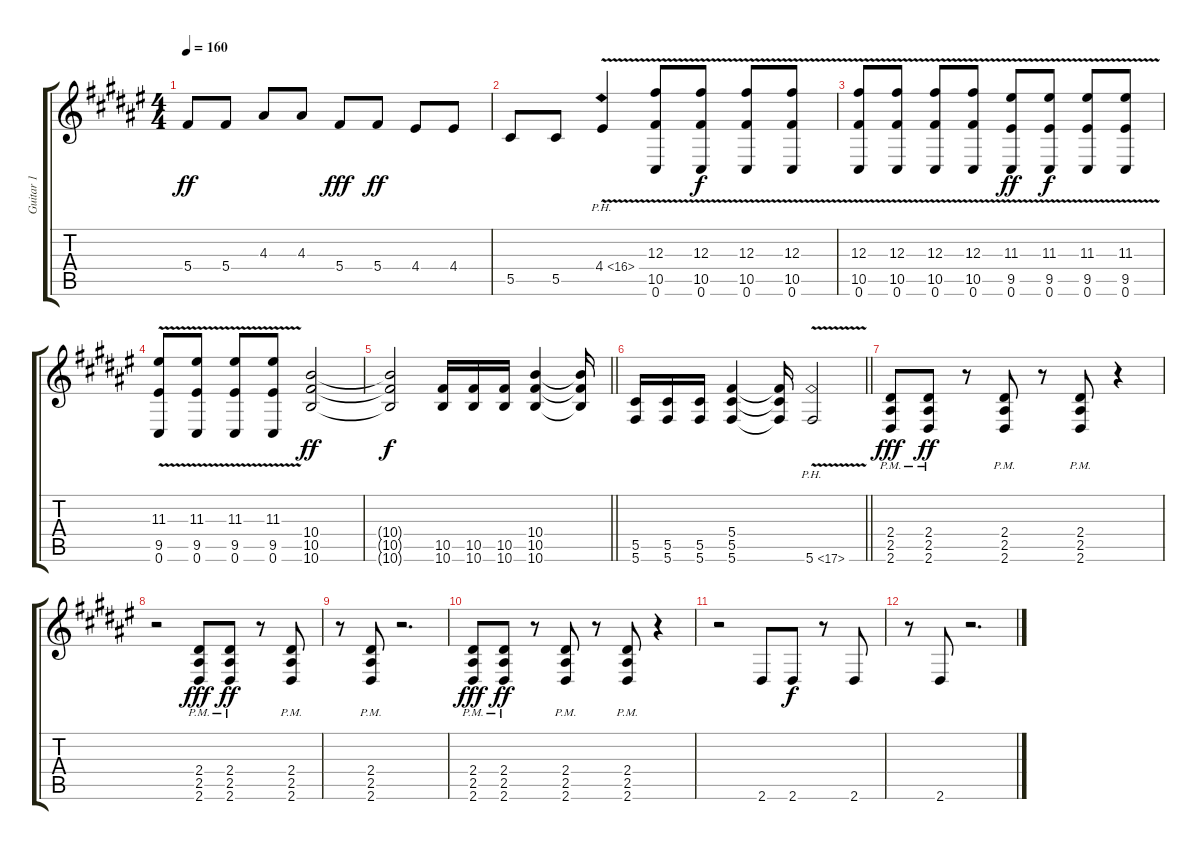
\track ("Guitar 1" "Guitar 1") {instrument distortionguitar}
\staff {score tabs}
\tuning (Eb4 Bb3 Gb3 Db3 Ab2 Db2) {hide}
\ts (4 4)
\tempo 160
\clef g2
\ks d#minor
5.4.8{dy ff} 5.4.8 4.3.8 4.3.8 5.4.8{dy fff} 5.4.8{dy ff} 4.4.8 4.4.8 |
5.5.8 5.5.8 4.4{ph 12 v}.4 (12.3{v} 10.5{v} 0.6).8 (12.3{v} 10.5{v} 0.6).8{dy f} (12.3{v} 10.5{v} 0.6).8 (12.3{v} 10.5{v} 0.6).8 |
(12.3{v} 10.5{v} 0.6).8 (12.3{v} 10.5{v} 0.6).8 (12.3{v} 10.5{v} 0.6).8 (12.3{v} 10.5{v} 0.6).8 (11.3{v} 9.5{v} 0.6).8{dy ff} (11.3{v} 9.5{v} 0.6).8{dy f} (11.3{v} 9.5{v} 0.6).8 (11.3{v} 9.5{v} 0.6).8 |
(11.3{v} 9.5{v} 0.6).8 (11.3{v} 9.5{v} 0.6).8 (11.3{v} 9.5{v} 0.6).8 (11.3{v} 9.5{v} 0.6).8 (10.4 10.5 10.6).2{dy ff} |
\barLineRight lightlight
(10.4{t} 10.5{t} 10.6{t}).2{dy f} (10.5 10.6).16 (10.5 10.6).16 (10.5 10.6).16 (10.4 10.5 10.6).4 (10.4{t} 10.5{t} 10.6{t}).16 |
\barLineRight lightlight
(5.5 5.6).16 (5.5 5.6).16 (5.5 5.6).16 (5.4 5.5 5.6).4 (5.4{t} 5.5{t} 5.6{t}).16 5.6{ph 12 v}.2 |
(2.4{pm} 2.5{pm} 2.6{pm}).8{dy fff} (2.4{pm} 2.5{pm} 2.6{pm}).8{dy ff} r.8 (2.4{pm} 2.5{pm} 2.6{pm}).8 r.8 (2.4{pm} 2.5{pm} 2.6{pm}).8 r.4 |
r.2 (2.4{pm} 2.5{pm} 2.6{pm}).8{dy fff} (2.4{pm} 2.5{pm} 2.6{pm}).8{dy ff} r.8 (2.4{pm} 2.5{pm} 2.6{pm}).8 |
r.8 (2.4{pm} 2.5{pm} 2.6{pm}).8 r.2{d} |
(2.4{pm} 2.5{pm} 2.6{pm}).8{dy fff} (2.4{pm} 2.5{pm} 2.6{pm}).8{dy ff} r.8 (2.4{pm} 2.5{pm} 2.6{pm}).8 r.8 (2.4{pm} 2.5{pm} 2.6{pm}).8 r.4 |
r.2 2.6.8 2.6.8{dy f} r.8 2.6.8 |
r.8 2.6.8 r.2{d}
